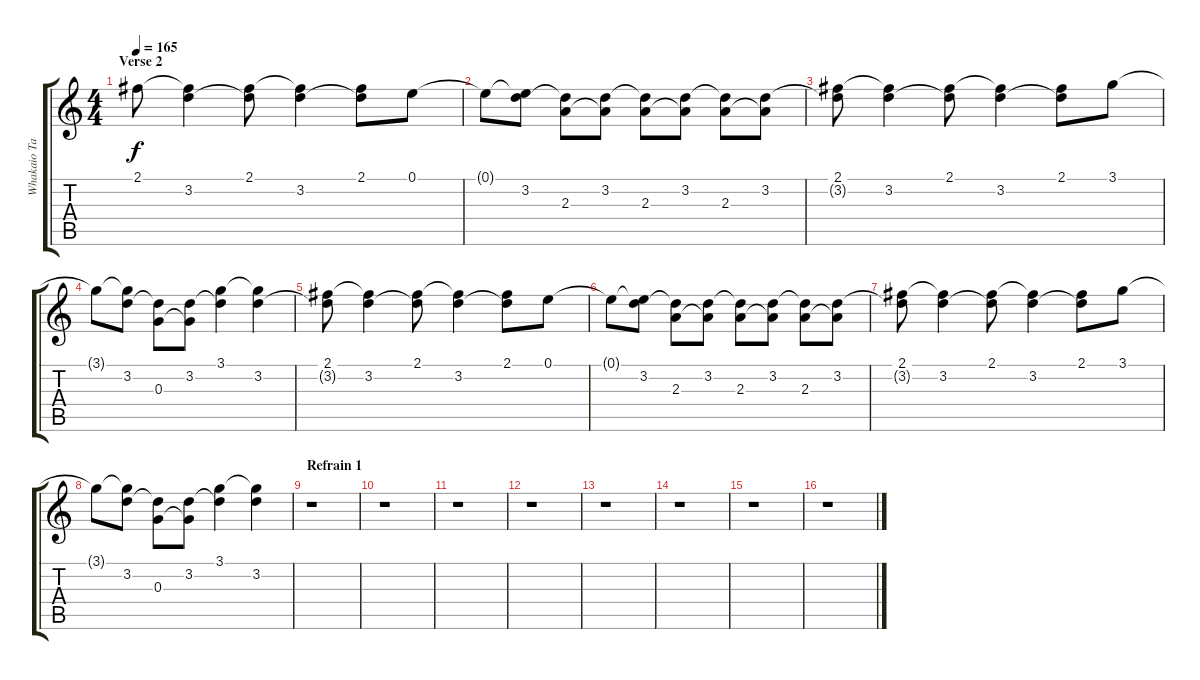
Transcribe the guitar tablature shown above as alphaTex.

\track ("Whakaio Taahi" "Whakaio Ta") {instrument electricguitarjazz}
\staff {score tabs}
\tuning (E4 B3 G3 D3 A2 D2) {hide}
\ts (4 4)
\section ("" "Verse 2")
\tempo 165
\clef g2
\ks c
2.1.8{dy f} (2.1{t} 3.2).4 (2.1 3.2{t}).8 (2.1{t} 3.2).4 (2.1 3.2{t}).8 0.1.8 |
0.1{t}.8 (0.1{t} 3.2).8 (3.2{t} 2.3).8 (3.2 2.3{t}).8 (3.2{t} 2.3).8 (3.2 2.3{t}).8 (3.2{t} 2.3).8 (3.2 2.3{t}).8 |
(2.1 3.2{t}).8 (2.1{t} 3.2).4 (2.1 3.2{t}).8 (2.1{t} 3.2).4 (2.1 3.2{t}).8 3.1.8 |
3.1{t}.8 (3.1{t} 3.2).8 (3.2{t} 0.3).8 (3.2 0.3{t}).8 (3.1 3.2{t}).4 (3.1{t} 3.2).4 |
(2.1 3.2{t}).8 (2.1{t} 3.2).4 (2.1 3.2{t}).8 (2.1{t} 3.2).4 (2.1 3.2{t}).8 0.1.8 |
0.1{t}.8 (0.1{t} 3.2).8 (3.2{t} 2.3).8 (3.2 2.3{t}).8 (3.2{t} 2.3).8 (3.2 2.3{t}).8 (3.2{t} 2.3).8 (3.2 2.3{t}).8 |
(2.1 3.2{t}).8 (2.1{t} 3.2).4 (2.1 3.2{t}).8 (2.1{t} 3.2).4 (2.1 3.2{t}).8 3.1.8 |
3.1{t}.8 (3.1{t} 3.2).8 (3.2{t} 0.3).8 (3.2 0.3{t}).8 (3.1 3.2{t}).4 (3.1{t} 3.2).4 |
\section ("" "Refrain 1")
r.1 |
r.1 |
r.1 |
r.1 |
r.1 |
r.1 |
r.1 |
r.1
